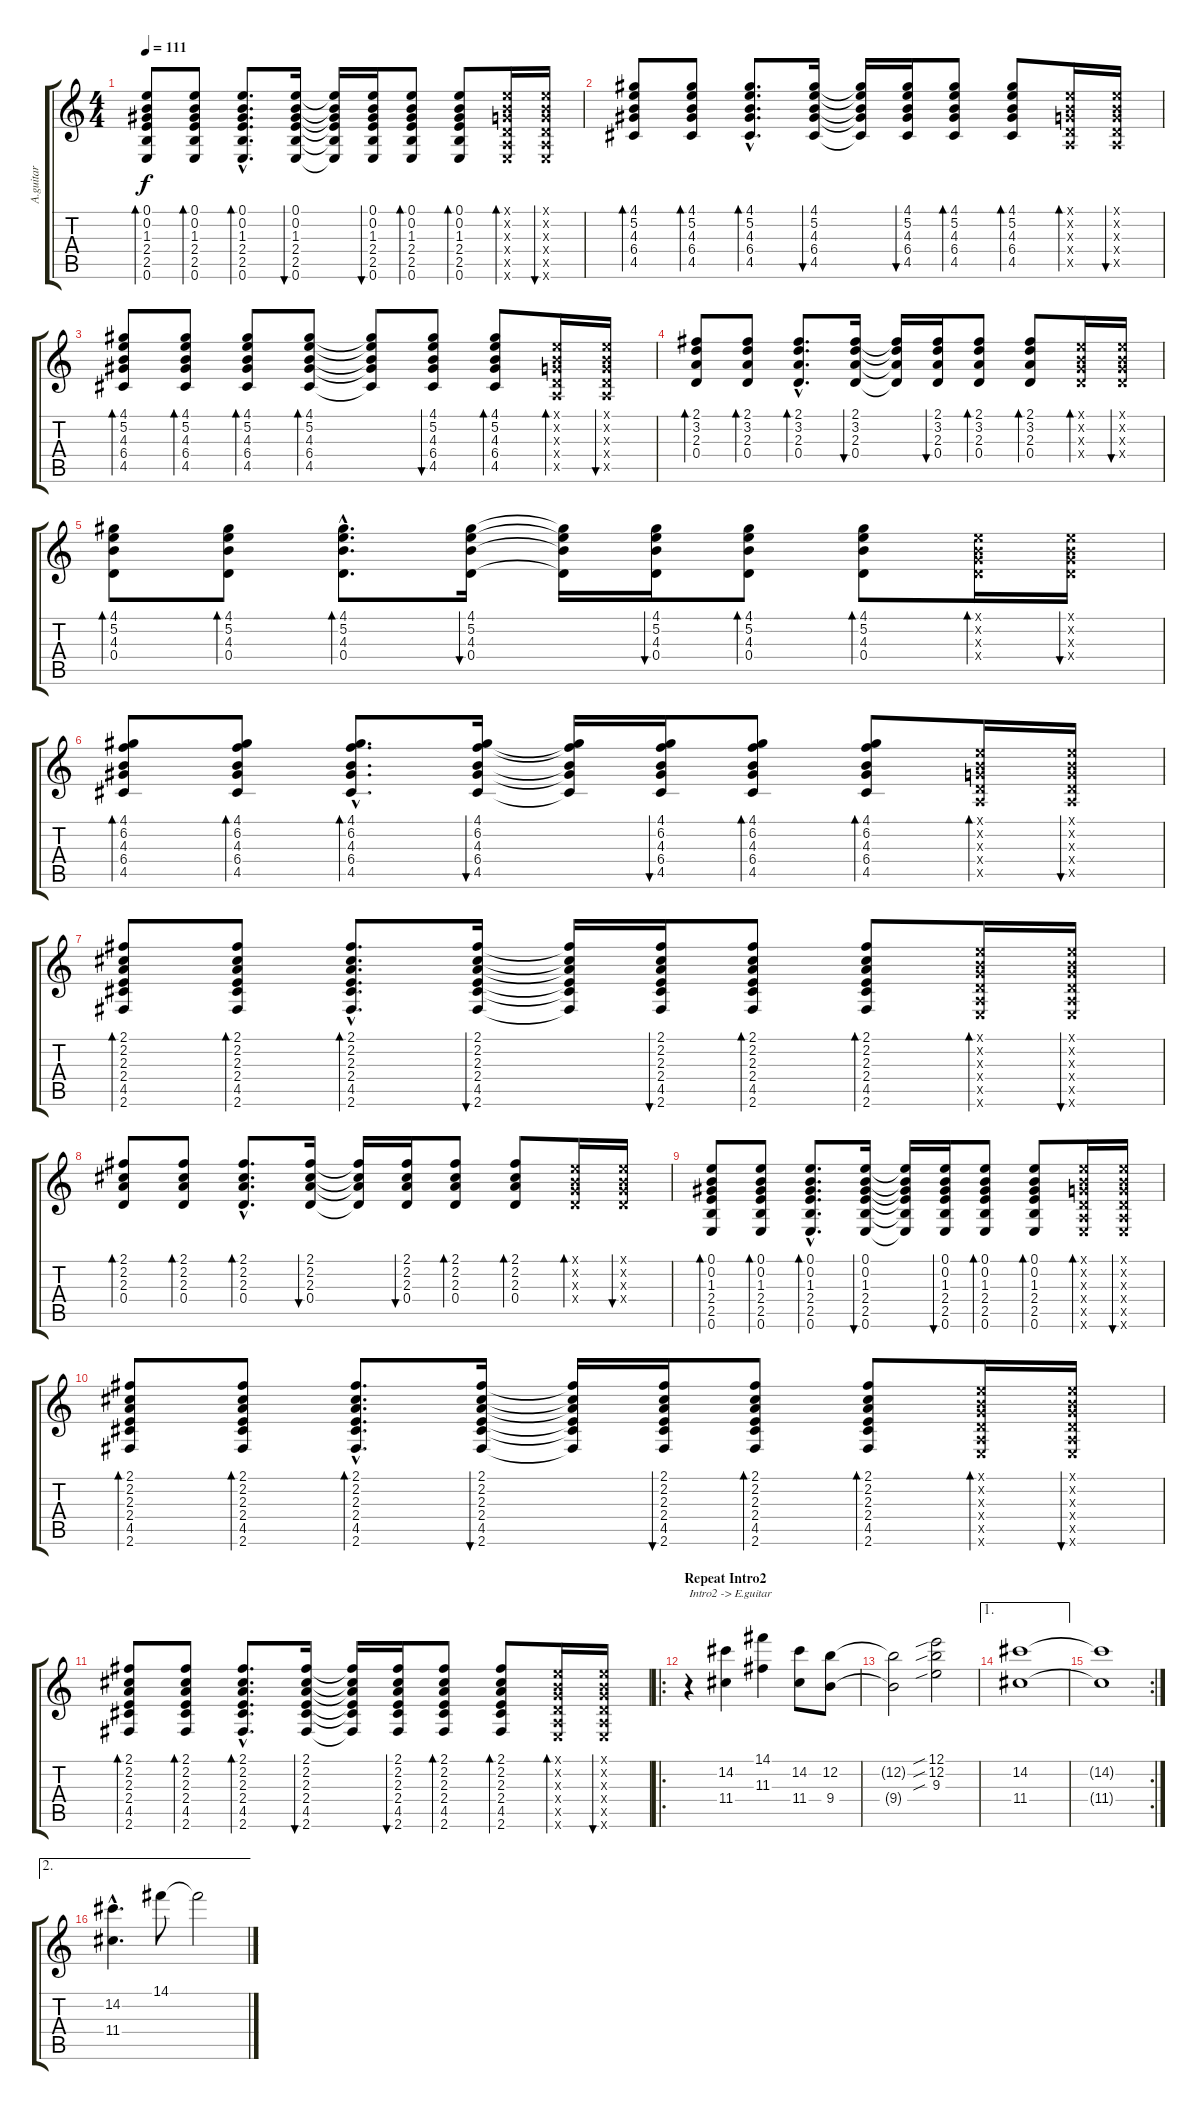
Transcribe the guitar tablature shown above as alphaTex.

\track ("A.guitar" "A.guitar") {instrument acousticguitarsteel}
\staff {score tabs}
\tuning (E4 B3 G3 D3 A2 E2) {hide}
\ts (4 4)
\tempo 111
\clef g2
\ks c
(0.1 0.2 1.3 2.4 2.5 0.6).8{bd 60 dy f} (0.1 0.2 1.3 2.4 2.5 0.6).8{bd 60} (0.1{hac} 0.2{hac} 1.3{hac} 2.4{hac} 2.5{hac} 0.6{hac}).8{d bd 60} (0.1 0.2 1.3 2.4 2.5 0.6).16{bu 60} (0.1{t} 0.2{t} 1.3{t} 2.4{t} 2.5{t} 0.6{t}).16 (0.1 0.2 1.3 2.4 2.5 0.6).16{bu 60} (0.1 0.2 1.3 2.4 2.5 0.6).8{bd 60} (0.1 0.2 1.3 2.4 2.5 0.6).8{bd 60} (0.1{x} 0.2{x} 0.3{x} 0.4{x} 0.5{x} 0.6{x}).16{bd 60} (0.1{x} 0.2{x} 0.3{x} 0.4{x} 0.5{x} 0.6{x}).16{bu 60} |
(4.1 5.2 4.3 6.4 4.5).8{bd 60} (4.1 5.2 4.3 6.4 4.5).8{bd 60} (4.1{hac} 5.2{hac} 4.3{hac} 6.4{hac} 4.5{hac}).8{d bd 60} (4.1 5.2 4.3 6.4 4.5).16{bu 60} (4.1{t} 5.2{t} 4.3{t} 6.4{t} 4.5{t}).16 (4.1 5.2 4.3 6.4 4.5).16{bu 60} (4.1 5.2 4.3 6.4 4.5).8{bd 60} (4.1 5.2 4.3 6.4 4.5).8{bd 60} (0.1{x} 0.2{x} 0.3{x} 0.4{x} 0.5{x}).16{bd 60} (0.1{x} 0.2{x} 0.3{x} 0.4{x} 0.5{x}).16{bu 60} |
(4.1 5.2 4.3 6.4 4.5).8{bd 60} (4.1 5.2 4.3 6.4 4.5).8{bd 60} (4.1 5.2 4.3 6.4 4.5).8{bd 60} (4.1 5.2 4.3 6.4 4.5).8{bd 60} (4.1{t} 5.2{t} 4.3{t} 6.4{t} 4.5{t}).8 (4.1 5.2 4.3 6.4 4.5).8{bu 60} (4.1 5.2 4.3 6.4 4.5).8{bd 60} (0.1{x} 0.2{x} 0.3{x} 0.4{x} 0.5{x}).16{bd 60} (0.1{x} 0.2{x} 0.3{x} 0.4{x} 0.5{x}).16{bu 60} |
(2.1 3.2 2.3 0.4).8{bd 60} (2.1 3.2 2.3 0.4).8{bd 60} (2.1{hac} 3.2{hac} 2.3{hac} 0.4{hac}).8{d bd 60} (2.1 3.2 2.3 0.4).16{bu 60} (2.1{t} 3.2{t} 2.3{t} 0.4{t}).16 (2.1 3.2 2.3 0.4).16{bu 60} (2.1 3.2 2.3 0.4).8{bd 60} (2.1 3.2 2.3 0.4).8{bd 60} (0.1{x} 0.2{x} 0.3{x} 0.4{x}).16{bd 60} (0.1{x} 0.2{x} 0.3{x} 0.4{x}).16{bu 60} |
(4.1 5.2 4.3 0.4).8{bd 60} (4.1 5.2 4.3 0.4).8{bd 60} (4.1{hac} 5.2{hac} 4.3{hac} 0.4{hac}).8{d bd 60} (4.1 5.2 4.3 0.4).16{bu 60} (4.1{t} 5.2{t} 4.3{t} 0.4{t}).16 (4.1 5.2 4.3 0.4).16{bu 60} (4.1 5.2 4.3 0.4).8{bd 60} (4.1 5.2 4.3 0.4).8{bd 60} (0.1{x} 0.2{x} 0.3{x} 0.4{x}).16{bd 60} (0.1{x} 0.2{x} 0.3{x} 0.4{x}).16{bu 60} |
(4.1 6.2 4.3 6.4 4.5).8{bd 60} (4.1 6.2 4.3 6.4 4.5).8{bd 60} (4.1{hac} 6.2{hac} 4.3{hac} 6.4{hac} 4.5{hac}).8{d bd 60} (4.1 6.2 4.3 6.4 4.5).16{bu 60} (4.1{t} 6.2{t} 4.3{t} 6.4{t} 4.5{t}).16 (4.1 6.2 4.3 6.4 4.5).16{bu 60} (4.1 6.2 4.3 6.4 4.5).8{bd 60} (4.1 6.2 4.3 6.4 4.5).8{bd 60} (0.1{x} 0.2{x} 0.3{x} 0.4{x} 0.5{x}).16{bd 60} (0.1{x} 0.2{x} 0.3{x} 0.4{x} 0.5{x}).16{bu 60} |
(2.1 2.2 2.3 2.4 4.5 2.6).8{bd 60} (2.1 2.2 2.3 2.4 4.5 2.6).8{bd 60} (2.1{hac} 2.2{hac} 2.3{hac} 2.4{hac} 4.5{hac} 2.6{hac}).8{d bd 60} (2.1 2.2 2.3 2.4 4.5 2.6).16{bu 60} (2.1{t} 2.2{t} 2.3{t} 2.4{t} 4.5{t} 2.6{t}).16 (2.1 2.2 2.3 2.4 4.5 2.6).16{bu 60} (2.1 2.2 2.3 2.4 4.5 2.6).8{bd 60} (2.1 2.2 2.3 2.4 4.5 2.6).8{bd 60} (0.1{x} 0.2{x} 0.3{x} 0.4{x} 0.5{x} 0.6{x}).16{bd 60} (0.1{x} 0.2{x} 0.3{x} 0.4{x} 0.5{x} 0.6{x}).16{bu 60} |
(2.1 2.2 2.3 0.4).8{bd 60} (2.1 2.2 2.3 0.4).8{bd 60} (2.1{hac} 2.2{hac} 2.3{hac} 0.4{hac}).8{d bd 60} (2.1 2.2 2.3 0.4).16{bu 60} (2.1{t} 2.2{t} 2.3{t} 0.4{t}).16 (2.1 2.2 2.3 0.4).16{bu 60} (2.1 2.2 2.3 0.4).8{bd 60} (2.1 2.2 2.3 0.4).8{bd 60} (0.1{x} 0.2{x} 0.3{x} 0.4{x}).16{bd 60} (0.1{x} 0.2{x} 0.3{x} 0.4{x}).16{bu 60} |
(0.1 0.2 1.3 2.4 2.5 0.6).8{bd 60} (0.1 0.2 1.3 2.4 2.5 0.6).8{bd 60} (0.1{hac} 0.2{hac} 1.3{hac} 2.4{hac} 2.5{hac} 0.6{hac}).8{d bd 60} (0.1 0.2 1.3 2.4 2.5 0.6).16{bu 60} (0.1{t} 0.2{t} 1.3{t} 2.4{t} 2.5{t} 0.6{t}).16 (0.1 0.2 1.3 2.4 2.5 0.6).16{bu 60} (0.1 0.2 1.3 2.4 2.5 0.6).8{bd 60} (0.1 0.2 1.3 2.4 2.5 0.6).8{bd 60} (0.1{x} 0.2{x} 0.3{x} 0.4{x} 0.5{x} 0.6{x}).16{bd 60} (0.1{x} 0.2{x} 0.3{x} 0.4{x} 0.5{x} 0.6{x}).16{bu 60} |
(2.1 2.2 2.3 2.4 4.5 2.6).8{bd 60} (2.1 2.2 2.3 2.4 4.5 2.6).8{bd 60} (2.1{hac} 2.2{hac} 2.3{hac} 2.4{hac} 4.5{hac} 2.6{hac}).8{d bd 60} (2.1 2.2 2.3 2.4 4.5 2.6).16{bu 60} (2.1{t} 2.2{t} 2.3{t} 2.4{t} 4.5{t} 2.6{t}).16 (2.1 2.2 2.3 2.4 4.5 2.6).16{bu 60} (2.1 2.2 2.3 2.4 4.5 2.6).8{bd 60} (2.1 2.2 2.3 2.4 4.5 2.6).8{bd 60} (0.1{x} 0.2{x} 0.3{x} 0.4{x} 0.5{x} 0.6{x}).16{bd 60} (0.1{x} 0.2{x} 0.3{x} 0.4{x} 0.5{x} 0.6{x}).16{bu 60} |
(2.1 2.2 2.3 2.4 4.5 2.6).8{bd 60} (2.1 2.2 2.3 2.4 4.5 2.6).8{bd 60} (2.1{hac} 2.2{hac} 2.3{hac} 2.4{hac} 4.5{hac} 2.6{hac}).8{d bd 60} (2.1 2.2 2.3 2.4 4.5 2.6).16{bu 60} (2.1{t} 2.2{t} 2.3{t} 2.4{t} 4.5{t} 2.6{t}).16 (2.1 2.2 2.3 2.4 4.5 2.6).16{bu 60} (2.1 2.2 2.3 2.4 4.5 2.6).8{bd 60} (2.1 2.2 2.3 2.4 4.5 2.6).8{bd 60} (0.1{x} 0.2{x} 0.3{x} 0.4{x} 0.5{x} 0.6{x}).16{bd 60} (0.1{x} 0.2{x} 0.3{x} 0.4{x} 0.5{x} 0.6{x}).16{bu 60} |
\ro
\section ("" "Repeat Intro2")
r.4{txt "Intro2 -> E.guitar"} (14.2 11.4).4 (14.1 11.3).4 (14.2 11.4).8 (12.2 9.4).8 |
(12.2{t} 9.4{t}).2 (12.1{sib} 12.2{sib} 9.3{sib}).2 |
\ae 1
(14.2 11.4).1 |
\rc 2
(14.2{t} 11.4{t}).1 |
\ae 2
(14.2{hac} 11.4{hac}).4{d} 14.1.8 14.1{t}.2
